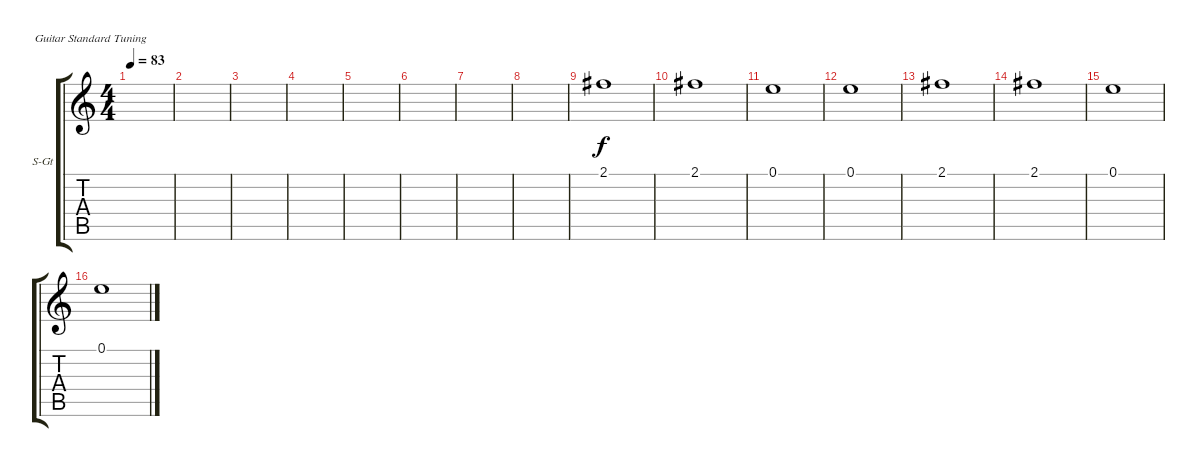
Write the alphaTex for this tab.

\defaultSystemsLayout 4
\bracketExtendMode groupsimilarinstruments
\firstSystemTrackNameOrientation horizontal
\otherSystemsTrackNameOrientation horizontal
\track ("David" "S-Gt") {instrument acousticguitarsteel}
\staff {score tabs}
\tuning (E4 B3 G3 D3 A2 E2)
\ts (4 4)
\tempo 83
\clef g2
\ks c
|
|
|
|
|
|
|
|
2.1.1 |
2.1.1 |
0.1.1 |
0.1.1 |
2.1.1 |
2.1.1 |
0.1.1 |
0.1.1
